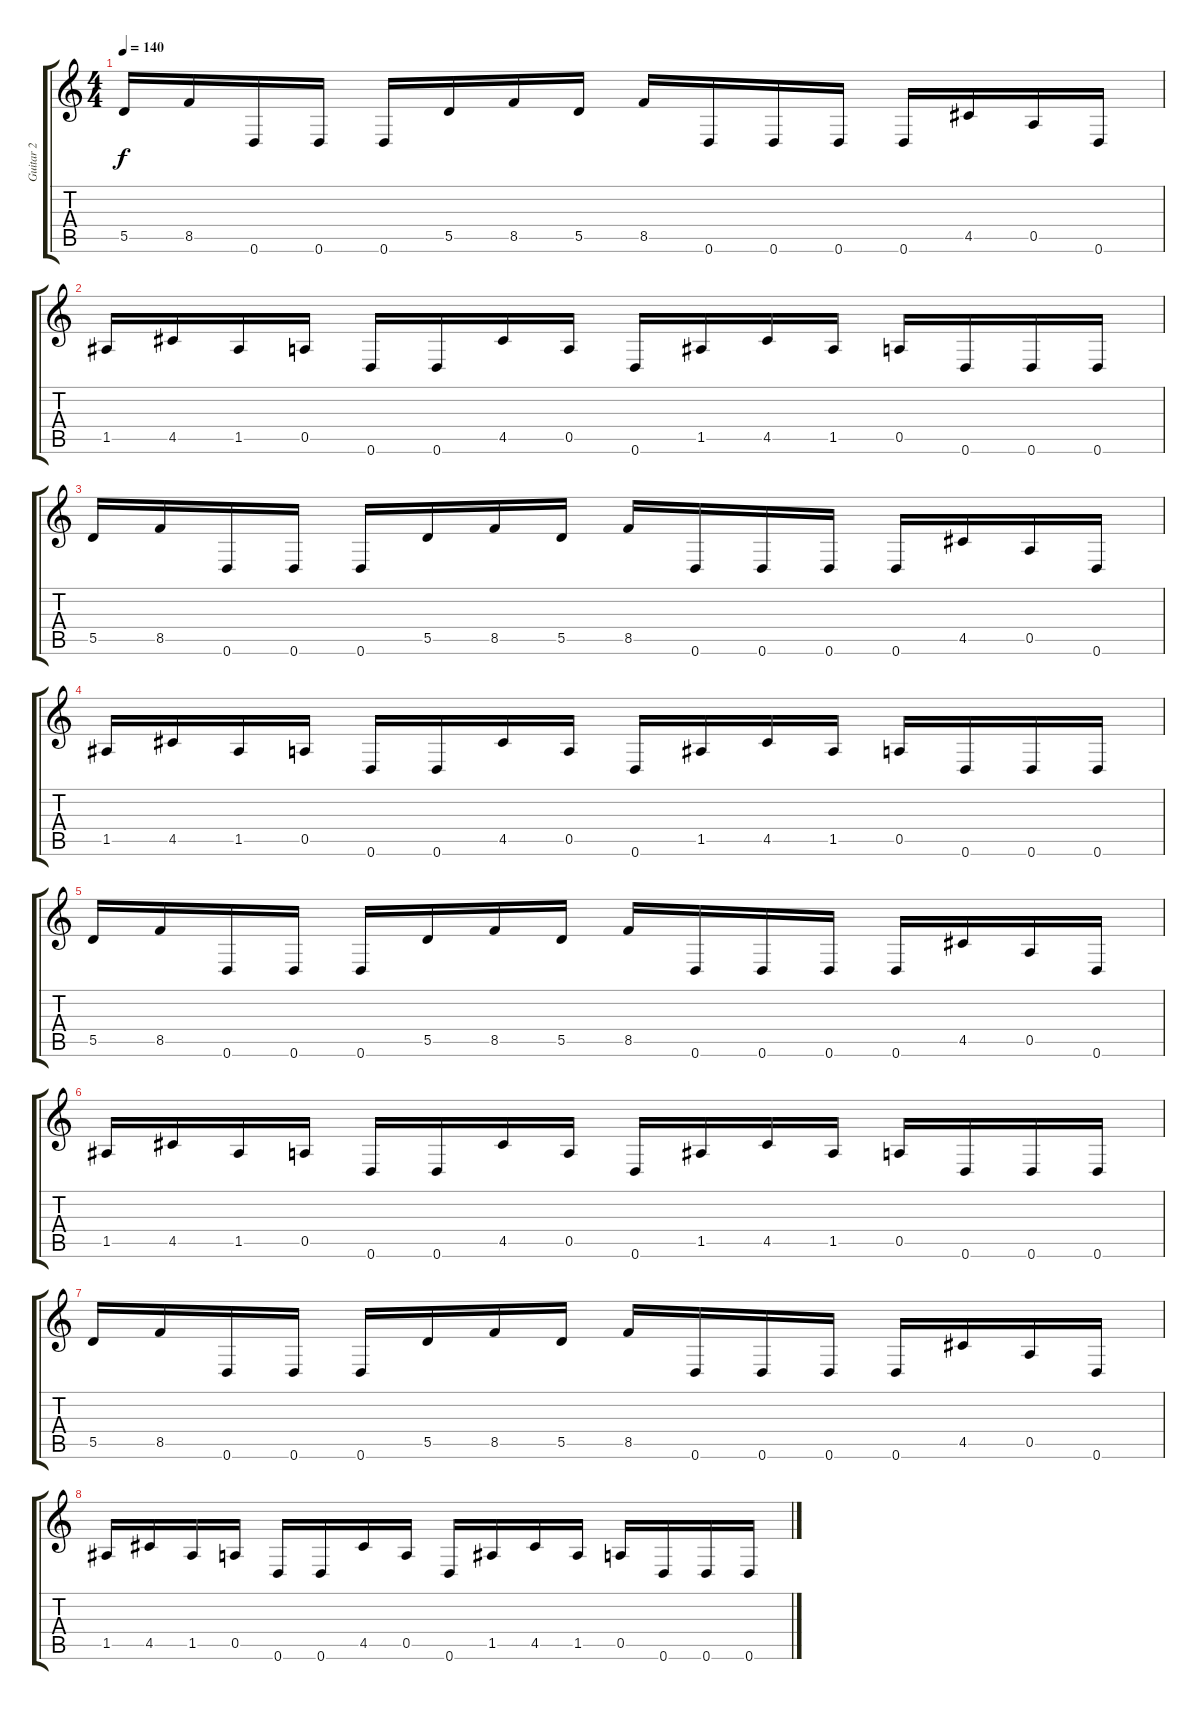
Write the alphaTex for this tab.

\track ("Guitar 2" "Guitar 2") {instrument distortionguitar}
\staff {score tabs}
\tuning (C4 G3 C3 F3 A2 D2) {hide}
\ts (4 4)
\tempo 140
\clef g2
\ks c
5.5.16{dy f} 8.5.16 0.6.16 0.6.16 0.6.16 5.5.16 8.5.16 5.5.16 8.5.16 0.6.16 0.6.16 0.6.16 0.6.16 4.5.16 0.5.16 0.6.16 |
1.5.16 4.5.16 1.5.16 0.5.16 0.6.16 0.6.16 4.5.16 0.5.16 0.6.16 1.5.16 4.5.16 1.5.16 0.5.16 0.6.16 0.6.16 0.6.16 |
5.5.16 8.5.16 0.6.16 0.6.16 0.6.16 5.5.16 8.5.16 5.5.16 8.5.16 0.6.16 0.6.16 0.6.16 0.6.16 4.5.16 0.5.16 0.6.16 |
1.5.16 4.5.16 1.5.16 0.5.16 0.6.16 0.6.16 4.5.16 0.5.16 0.6.16 1.5.16 4.5.16 1.5.16 0.5.16 0.6.16 0.6.16 0.6.16 |
5.5.16 8.5.16 0.6.16 0.6.16 0.6.16 5.5.16 8.5.16 5.5.16 8.5.16 0.6.16 0.6.16 0.6.16 0.6.16 4.5.16 0.5.16 0.6.16 |
1.5.16 4.5.16 1.5.16 0.5.16 0.6.16 0.6.16 4.5.16 0.5.16 0.6.16 1.5.16 4.5.16 1.5.16 0.5.16 0.6.16 0.6.16 0.6.16 |
5.5.16 8.5.16 0.6.16 0.6.16 0.6.16 5.5.16 8.5.16 5.5.16 8.5.16 0.6.16 0.6.16 0.6.16 0.6.16 4.5.16 0.5.16 0.6.16 |
1.5.16 4.5.16 1.5.16 0.5.16 0.6.16 0.6.16 4.5.16 0.5.16 0.6.16 1.5.16 4.5.16 1.5.16 0.5.16 0.6.16 0.6.16 0.6.16
